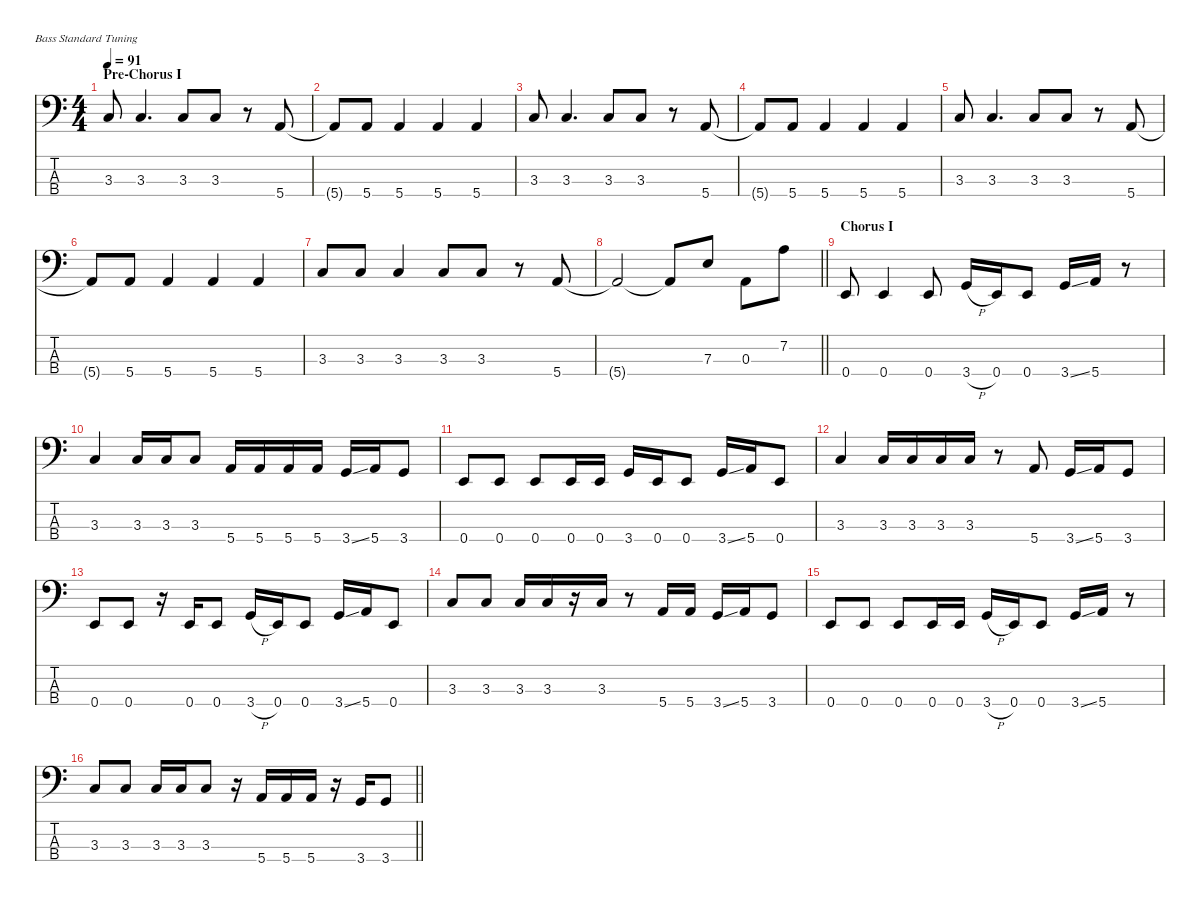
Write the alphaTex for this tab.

\defaultSystemsLayout 4
\hideDynamics
\bracketExtendMode nobrackets
\singleTrackTrackNamePolicy hidden
\multiTrackTrackNamePolicy hidden
\otherSystemsTrackNameOrientation horizontal
\track ("Alex Katunich" "el.bs.") {defaultSystemsLayout 4 instrument electricbassfinger}
\staff {score tabs}
\tuning (G2 D2 A1 E1)
\ts (4 4)
\section ("" "Pre-Chorus I")
\tempo 91
\clef f4
\ks c
3.3.8{dy f beam Up} 3.3.4{d beam Up} 3.3.8{beam Up} 3.3.8{beam Up} r.8{beam Up} 5.4.8{beam Up} |
5.4{t}.8{beam Up} 5.4.8{beam Up} 5.4.4{beam Up} 5.4.4{beam Up} 5.4.4{beam Up} |
3.3.8{beam Up} 3.3.4{d beam Up} 3.3.8{beam Up} 3.3.8{beam Up} r.8{beam Up} 5.4.8{beam Up} |
5.4{t}.8{beam Up} 5.4.8{beam Up} 5.4.4{beam Up} 5.4.4{beam Up} 5.4.4{beam Up} |
3.3.8{beam Up} 3.3.4{d beam Up} 3.3.8{beam Up} 3.3.8{beam Up} r.8{beam Up} 5.4.8{beam Up} |
5.4{t}.8{beam Up} 5.4.8{beam Up} 5.4.4{beam Up} 5.4.4{beam Up} 5.4.4{beam Up} |
3.3.8{beam Up} 3.3.8{beam Up} 3.3.4{beam Up} 3.3.8{beam Up} 3.3.8{beam Up} r.8{beam Up} 5.4.8{beam Up} |
\barLineRight lightlight
5.4{t}.2{beam Up} 5.4{t}.8{beam Up} 7.3.8{beam Up} 0.3.8{beam Down} 7.2.8{beam Down} |
\section ("" "Chorus I")
0.4.8{beam Up} 0.4.4{beam Up} 0.4.8{beam Up} 3.4{h}.16{beam Up} 0.4.16{beam Up} 0.4.8{beam Up} 3.4{ss}.16{beam Up} 5.4.16{beam Up} r.8{beam Up} |
3.3.4{beam Up} 3.3.16{beam Up} 3.3.16{beam Up} 3.3.8{beam Up} 5.4.16{beam Up} 5.4.16{beam Up} 5.4.16{beam Up} 5.4.16{beam Up} 3.4{ss}.16{beam Up} 5.4.16{beam Up} 3.4.8{beam Up} |
0.4.8{beam Up} 0.4.8{beam Up} 0.4.8{beam Up} 0.4.16{beam Up} 0.4.16{beam Up} 3.4.16{beam Up} 0.4.16{beam Up} 0.4.8{beam Up} 3.4{ss}.16{beam Up} 5.4.16{beam Up} 0.4.8{beam Up} |
3.3.4{beam Up} 3.3.16{beam Up} 3.3.16{beam Up} 3.3.16{beam Up} 3.3.16{beam Up} r.8{beam Up} 5.4.8{beam Up} 3.4{ss}.16{beam Up} 5.4.16{beam Up} 3.4.8{beam Up} |
0.4.8{beam Up} 0.4.8{beam Up} r.16{beam Up} 0.4.16{beam Up} 0.4.8{beam Up} 3.4{h}.16{beam Up} 0.4.16{beam Up} 0.4.8{beam Up} 3.4{ss}.16{beam Up} 5.4.16{beam Up} 0.4.8{beam Up} |
3.3.8{beam Up} 3.3.8{beam Up} 3.3.16{beam Up} 3.3.16{beam Up} r.16{beam Up} 3.3.16{beam Up} r.8{beam Up} 5.4.16{beam Up} 5.4.16{beam Up} 3.4{ss}.16{beam Up} 5.4.16{beam Up} 3.4.8{beam Up} |
0.4.8{beam Up} 0.4.8{beam Up} 0.4.8{beam Up} 0.4.16{beam Up} 0.4.16{beam Up} 3.4{h}.16{beam Up} 0.4.16{beam Up} 0.4.8{beam Up} 3.4{ss}.16{beam Up} 5.4.16{beam Up} r.8{beam Up} |
\barLineRight lightlight
3.3.8{beam Up} 3.3.8{beam Up} 3.3.16{beam Up} 3.3.16{beam Up} 3.3.8{beam Up} r.16{beam Up} 5.4.16{beam Up} 5.4.16{beam Up} 5.4.16{beam Up} r.16{beam Up} 3.4.16{beam Up} 3.4.8{beam Up}
